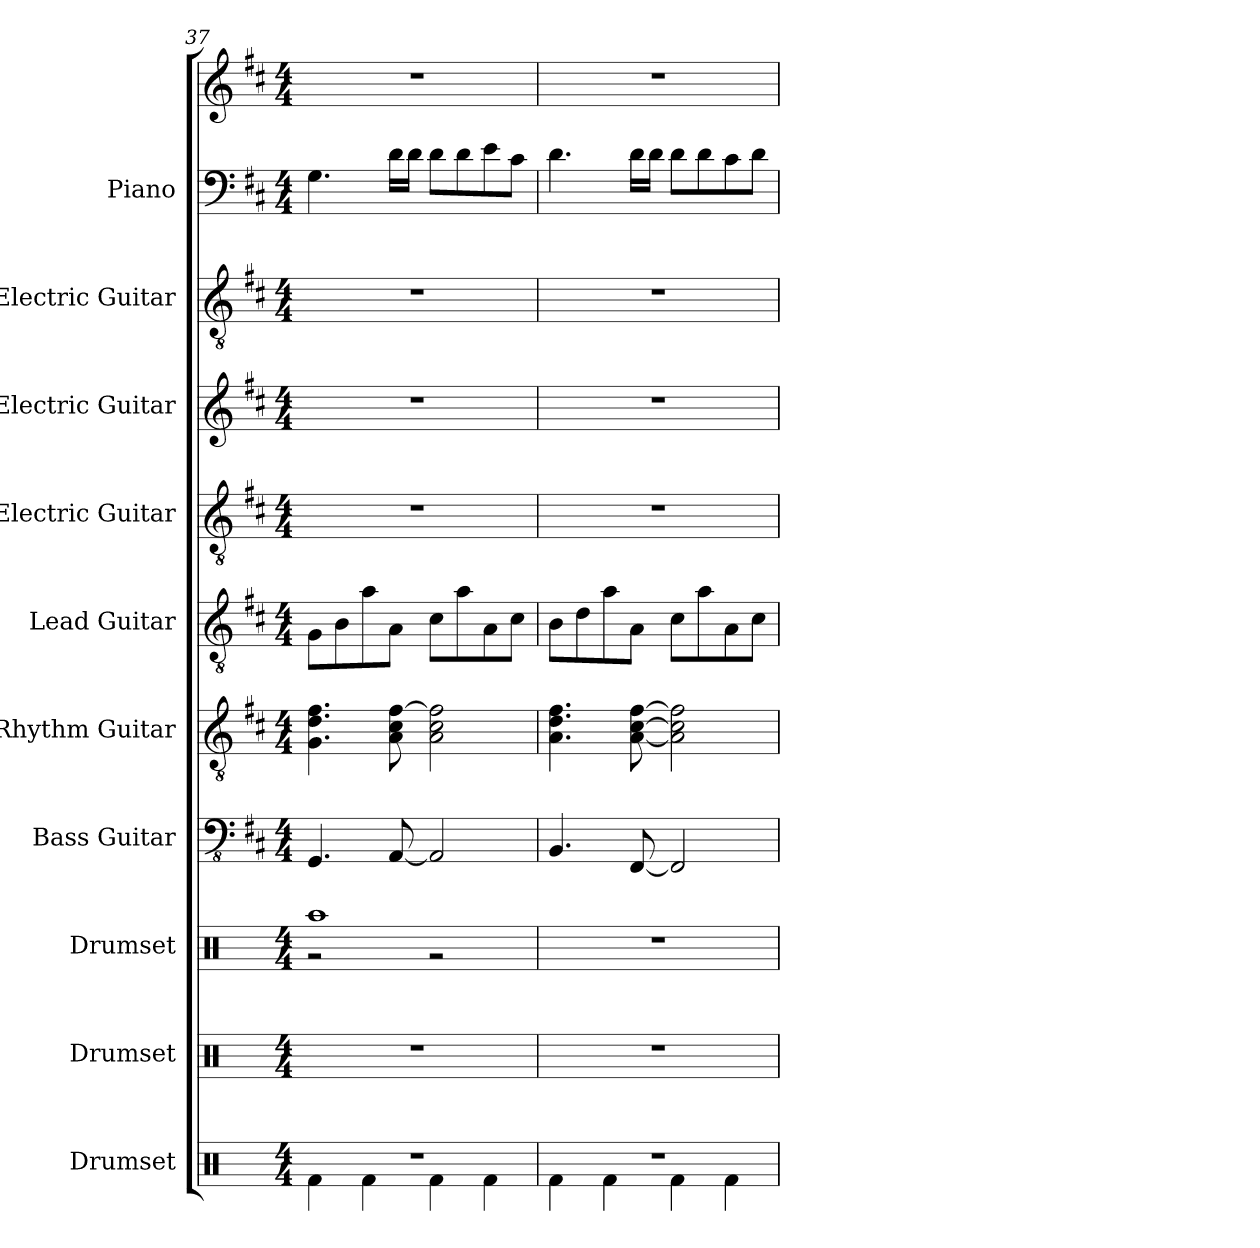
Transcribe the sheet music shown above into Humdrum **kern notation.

**kern	**kern	**kern	**kern	**kern	**kern	**kern	**kern	**kern	**kern	**kern
*part10	*part9	*part8	*part7	*part6	*part5	*part4	*part3	*part2	*part1	*part1
*staff11	*staff10	*staff9	*staff8	*staff7	*staff6	*staff5	*staff4	*staff3	*staff2	*staff1
*I"Drumset	*I"Drumset	*I"Drumset	*I"Bass Guitar	*I"Rhythm Guitar	*I"Lead Guitar	*I"Electric Guitar	*I"Electric Guitar	*I"Electric Guitar	*I"Piano	*
*I'Drs.	*I'Drs.	*I'Drs.	*I'B. Gtr.	*I'R. Gtr.	*I'L. Gtr.	*I'El. Guit.	*I'El. Guit.	*I'El. Guit.	*I'Pno.	*
*clefX	*clefX	*clefX	*clefFv4	*clefGv2	*clefGv2	*clefGv2	*clefG2	*clefGv2	*clefF4	*clefG2
*k[]	*k[]	*k[]	*k[f#c#]	*k[f#c#]	*k[f#c#]	*k[f#c#]	*k[f#c#]	*k[f#c#]	*k[f#c#]	*k[f#c#]
*M4/4	*M4/4	*M4/4	*M4/4	*M4/4	*M4/4	*M4/4	*M4/4	*M4/4	*M4/4	*M4/4
=37	=37	=37	=37	=37	=37	=37	=37	=37	=37	=37
*^	*	*^	*	*	*	*	*	*	*	*
1r	4Rf\	1r	1Raa	2r	4.GGG/	4.G\ 4.d\ 4.f#\	8G\L	1r	1r	1r	4.G\	1r
.	.	.	.	.	.	.	8B\	.	.	.	.	.
.	4Rf\	.	.	.	.	.	8a\	.	.	.	.	.
.	.	.	.	.	[8AAA/	8A\ 8c#\ [8f#\	8A\J	.	.	.	16d\LL	.
.	.	.	.	.	.	.	.	.	.	.	16d\JJ	.
.	4Rf\	.	.	2r	2AAA/]	2A\ 2c#\ 2f#\]	8c#\L	.	.	.	8d\L	.
.	.	.	.	.	.	.	8a\	.	.	.	8d\	.
.	4Rf\	.	.	.	.	.	8A\	.	.	.	8e\	.
.	.	.	.	.	.	.	8c#\J	.	.	.	8c#\J	.
*	*	*	*v	*v	*	*	*	*	*	*	*	*
=38	=38	=38	=38	=38	=38	=38	=38	=38	=38	=38	=38
1r	4Rf\	1r	1r	4.BBB/	4.A\ 4.d\ 4.f#\	8B\L	1r	1r	1r	4.d\	1r
.	.	.	.	.	.	8d\	.	.	.	.	.
.	4Rf\	.	.	.	.	8a\	.	.	.	.	.
.	.	.	.	[8FFF#/	[8A\ [8c#\ [8f#\	8A\J	.	.	.	16d\LL	.
.	.	.	.	.	.	.	.	.	.	16d\JJ	.
.	4Rf\	.	.	2FFF#/]	2A\] 2c#\] 2f#\]	8c#\L	.	.	.	8d\L	.
.	.	.	.	.	.	8a\	.	.	.	8d\	.
.	4Rf\	.	.	.	.	8A\	.	.	.	8c#\	.
.	.	.	.	.	.	8c#\J	.	.	.	8d\J	.
*v	*v	*	*	*	*	*	*	*	*	*	*
=	=	=	=	=	=	=	=	=	=	=
*-	*-	*-	*-	*-	*-	*-	*-	*-	*-	*-
